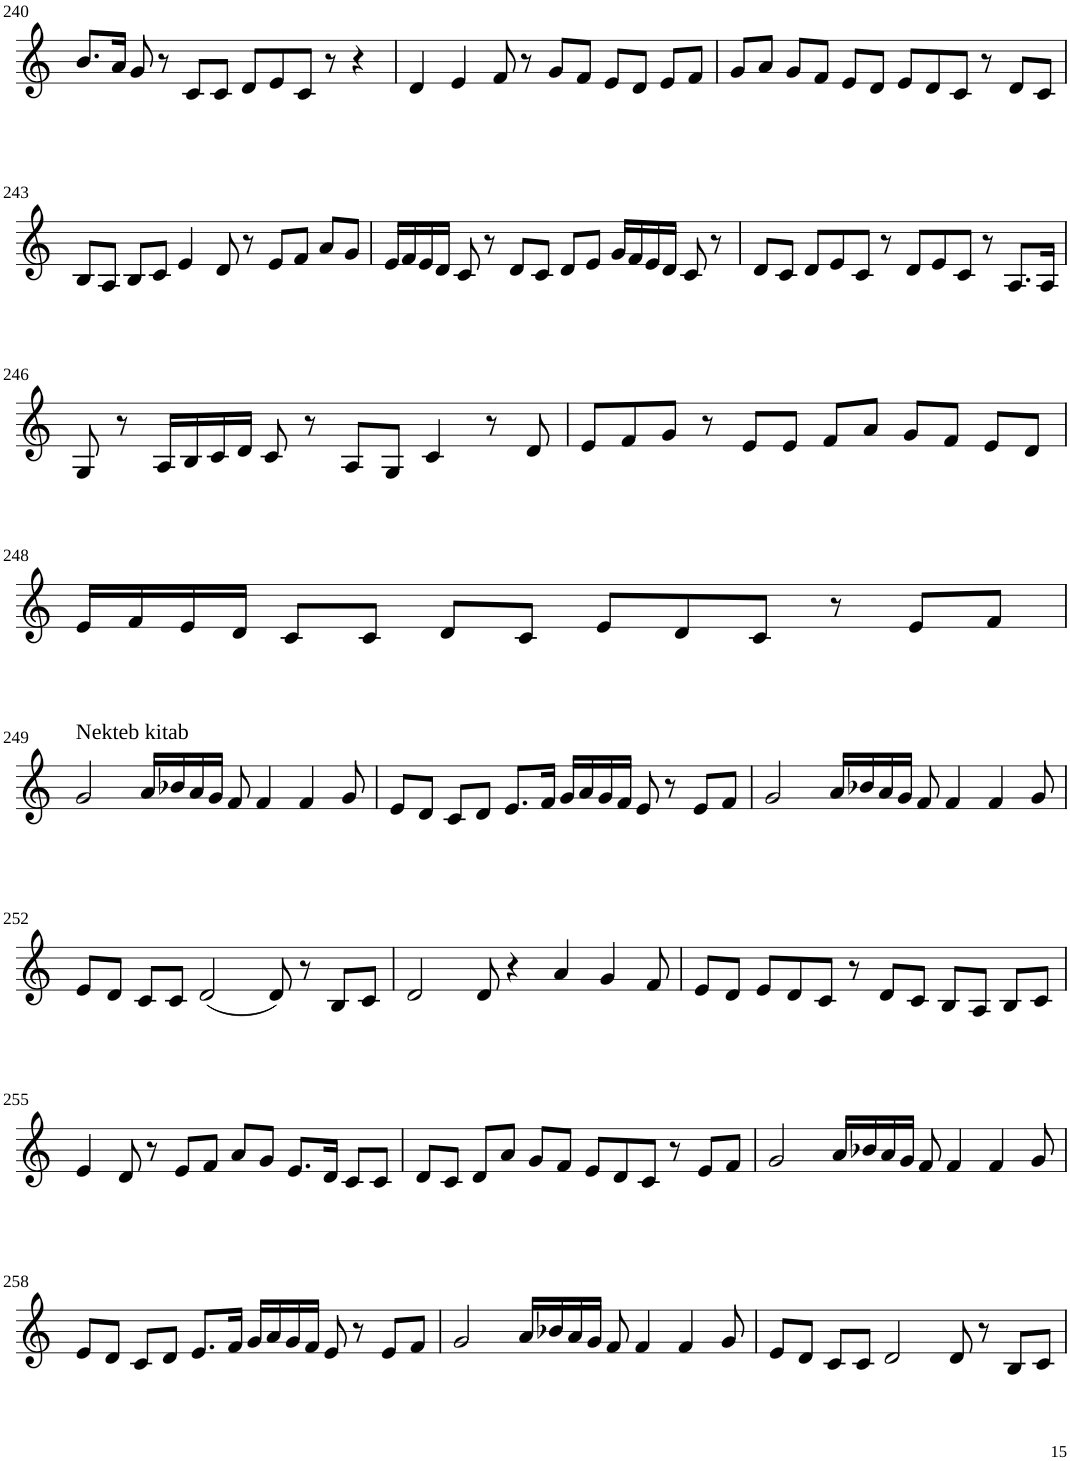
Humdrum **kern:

**kern
*part1
*staff1
*I"Violin
!!LO:PB:g=z
*clefG2
*k[]
*M6/4
=240
8.b/L
16a/Jk
8g/
8r
8c/L
8c/J
8d/L
8e/
8c/J
8r
4r
=241
4d/
4e/
8f/
8r
8g/L
8f/J
8e/L
8d/J
8e/L
8f/J
=242
8g/L
8a/J
8g/L
8f/J
8e/L
8d/J
8e/L
8d/
8c/J
8r
8d/L
8c/J
!!LO:LB:g=z
=243
8B/L
8A/J
8B/L
8c/J
4e/
8d/
8r
8e/L
8f/J
8a/L
8g/J
=244
16e/LL
16f/
16e/
16d/JJ
8c/
8r
8d/L
8c/J
8d/L
8e/J
16g/LL
16f/
16e/
16d/JJ
8c/
8r
=245
8d/L
8c/J
8d/L
8e/
8c/J
8r
8d/L
8e/
8c/J
8r
8.A/L
16A/Jk
!!LO:LB:g=z
=246
8G/
8r
16A/LL
16B/
16c/
16d/JJ
8c/
8r
8A/L
8G/J
4c/
8r
8d/
=247
8e/L
8f/
8g/J
8r
8e/L
8e/J
8f/L
8a/J
8g/L
8f/J
8e/L
8d/J
!!LO:LB:g=z
=248
16e/LL
16f/
16e/
16d/JJ
8c/L
8c/J
8d/L
8c/J
8e/L
8d/
8c/J
8r
8e/L
8f/J
!!LO:LB:g=z
=249
!LO:TX:a:t=Nekteb kitab
2g/
16a/LL
16b-X/
16a/
16g/JJ
8f/
4f/
4f/
8g/
=250
8e/L
8d/J
8c/L
8d/J
8.e/L
16f/Jk
16g/LL
16a/
16g/
16f/JJ
8e/
8r
8e/L
8f/J
=251
2g/
16a/LL
16b-X/
16a/
16g/JJ
8f/
4f/
4f/
8g/
!!LO:LB:g=z
=252
8e/L
8d/J
8c/L
8c/J
(2d/
8d/)
8r
8B/L
8c/J
=253
2d/
8d/
4r
4a/
4g/
8f/
=254
8e/L
8d/J
8e/L
8d/
8c/J
8r
8d/L
8c/J
8B/L
8A/J
8B/L
8c/J
!!LO:LB:g=z
=255
4e/
8d/
8r
8e/L
8f/J
8a/L
8g/J
8.e/L
16d/Jk
8c/L
8c/J
=256
8d/L
8c/J
8d/L
8a/J
8g/L
8f/J
8e/L
8d/
8c/J
8r
8e/L
8f/J
=257
2g/
16a/LL
16b-X/
16a/
16g/JJ
8f/
4f/
4f/
8g/
!!LO:LB:g=z
=258
8e/L
8d/J
8c/L
8d/J
8.e/L
16f/Jk
16g/LL
16a/
16g/
16f/JJ
8e/
8r
8e/L
8f/J
=259
2g/
16a/LL
16b-X/
16a/
16g/JJ
8f/
4f/
4f/
8g/
=260
8e/L
8d/J
8c/L
8c/J
2d/
8d/
8r
8B/L
8c/J
=
*-
